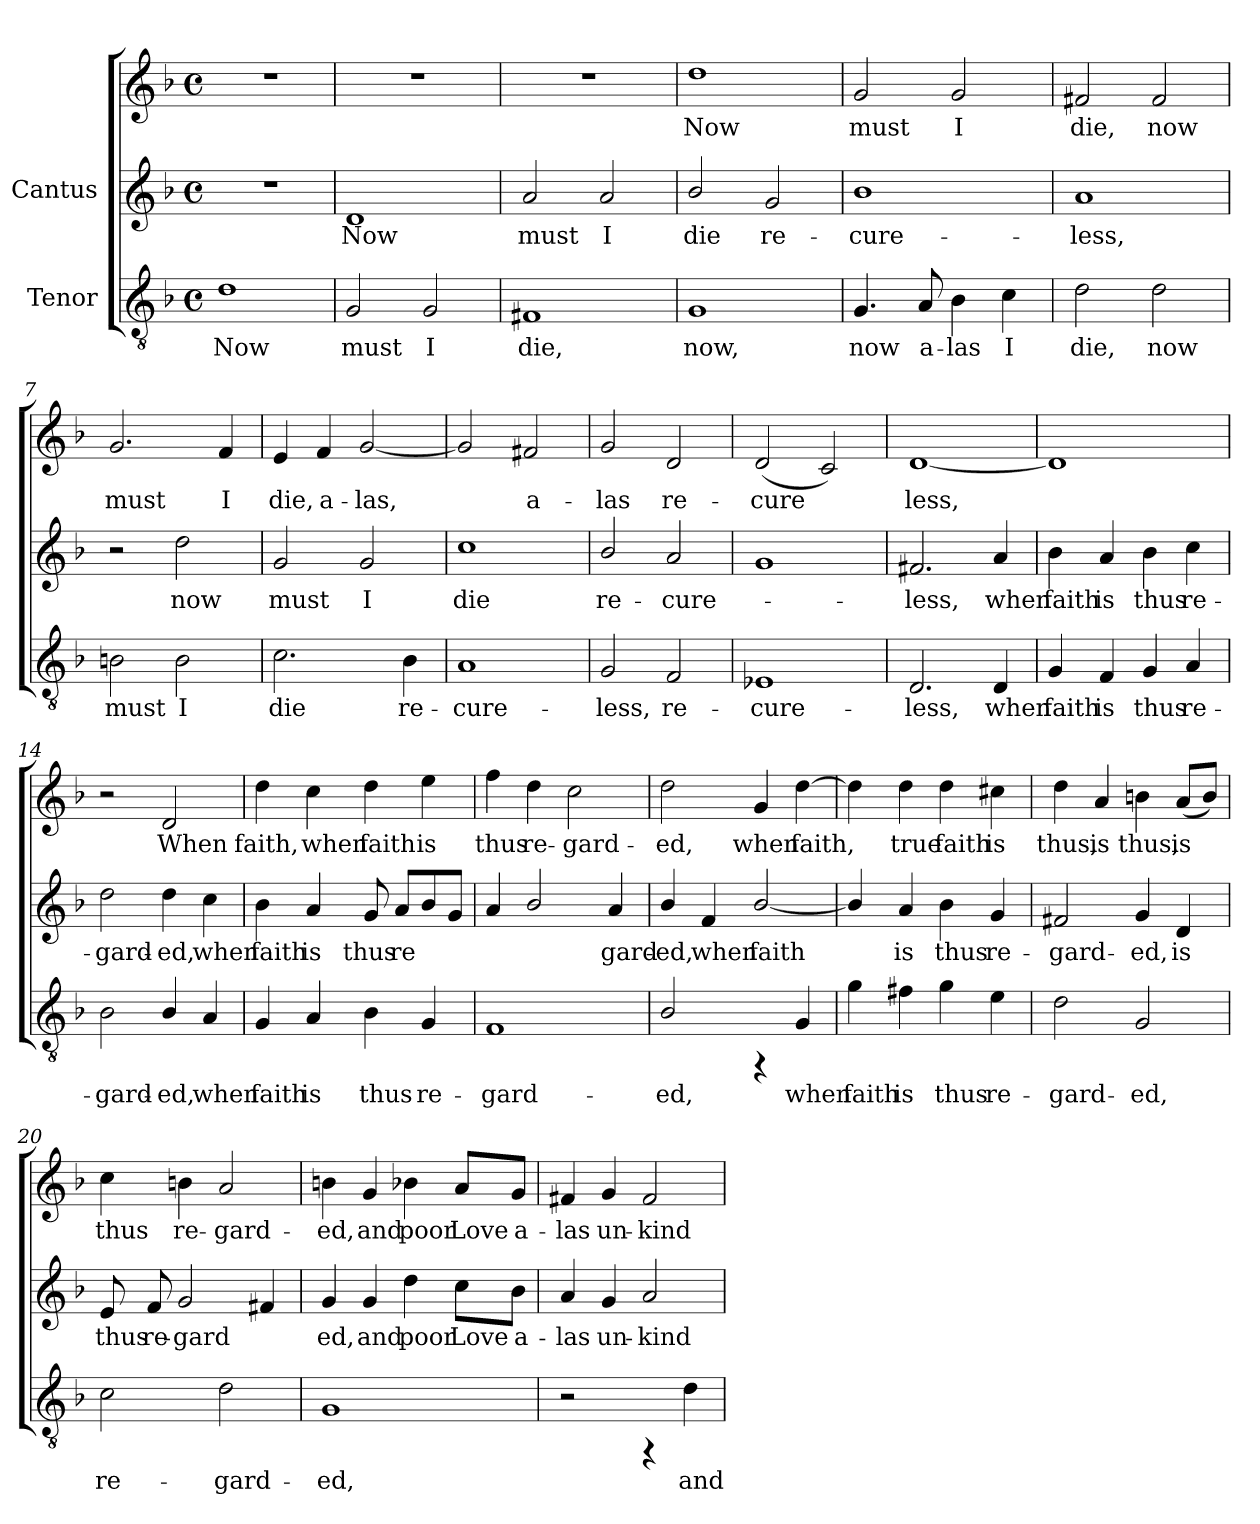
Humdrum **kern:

**kern	**text	**kern	**text	**kern	**text
*part2	*part2	*part1	*part1	*part1	*part1
*staff3	*staff3	*staff2	*staff2	*staff1	*staff1
*I"Tenor	*	*I"Cantus	*	*	*
!!LO:PB:g=z
*stria5	*	*stria5	*	*stria5	*
*clefGv2	*	*clefG2	*	*clefG2	*
*k[b-]	*	*k[b-]	*	*k[b-]	*
*F:	*	*F:	*	*F:	*
*M4/4	*	*M4/4	*	*M4/4	*
*met(c)	*	*met(c)	*	*met(c)	*
*MM132	*	*MM132	*	*MM132	*
=1	=1	=1	=1	=1	=1
!	!LO:LY:b:cj	!	!	!	!
1d	Now	1r	.	1r	.
=2	=2	=2	=2	=2	=2
!	!LO:LY:b:cj	!	!LO:LY:b:cj	!	!
2G/	must	1d	Now	1r	.
!	!LO:LY:b:cj	!	!	!	!
2G/	I	.	.	.	.
=3	=3	=3	=3	=3	=3
!	!LO:LY:b:cj	!	!LO:LY:b:cj	!	!
1F#X	die,	2a/	must	1r	.
!	!	!	!LO:LY:b:cj	!	!
.	.	2a/	I	.	.
=4	=4	=4	=4	=4	=4
!	!LO:LY:b:cj	!	!LO:LY:b:cj	!	!LO:LY:b:cj
1G	now,	2b-/	die	1dd	Now
!	!	!	!LO:LY:b:cj	!	!
.	.	2g/	re-	.	.
=5	=5	=5	=5	=5	=5
!	!LO:LY:b:cj	!	!LO:LY:b:cj	!	!LO:LY:b:cj
4.G/	now	1b-	cure-	2g/	-must
!	!LO:LY:b:cj	!	!	!	!
8A/	a-	.	.	.	.
!	!LO:LY:b:cj	!	!	!	!LO:LY:b:cj
4B-\	-las	.	.	2g/	I
!	!LO:LY:b:cj	!	!	!	!
4c\	I	.	.	.	.
=6	=6	=6	=6	=6	=6
!	!LO:LY:b:cj	!	!LO:LY:b:cj	!	!LO:LY:b:cj
2d\	die,	1a	less,	2f#X/	-die,
!	!LO:LY:b:cj	!	!	!	!LO:LY:b:cj
2d\	now	.	.	2f#/	now
!!LO:LB:g=z
=7	=7	=7	=7	=7	=7
!	!LO:LY:b:cj	!	!	!	!LO:LY:b:cj
2Bn\	must	2r	.	2.g/	must
!	!LO:LY:b:cj	!	!LO:LY:b:cj	!	!
2B\	I	2dd\	now	.	.
!	!	!	!	!	!LO:LY:b:cj
.	.	.	.	4f/	I
=8	=8	=8	=8	=8	=8
!	!LO:LY:b:cj	!	!LO:LY:b:cj	!	!LO:LY:b:cj
2.c\	die	2g/	must	4e/	die,
!	!	!	!	!	!LO:LY:b:cj
.	.	.	.	4f/	a-
!	!	!	!LO:LY:b:cj	!	!LO:LY:b:cj
.	.	2g/	I	[<2g/	-las,
!	!LO:LY:b:cj	!	!	!	!
4B-\	re-	.	.	.	.
=9	=9	=9	=9	=9	=9
!	!LO:LY:b:cj	!	!LO:LY:b:cj	!	!LO:LY:b:cj
1A	-cure-	1cc	-die	2g/]	.
!	!	!	!	!	!LO:LY:b:cj
.	.	.	.	2f#X/	a-
=10	=10	=10	=10	=10	=10
!	!LO:LY:b:cj	!	!LO:LY:b:cj	!	!LO:LY:b:cj
2G/	-less,	2b-/	-re-	2g/	las
!	!LO:LY:b:cj	!	!LO:LY:b:cj	!	!LO:LY:b:cj
2F/	re-	2a/	-cure-	2d/	re-
=11	=11	=11	=11	=11	=11
!	!LO:LY:b:cj	!	!	!	!LO:LY:b:cj
1E-X	-cure-	1g	.	(<2d/	-cure-
!	!	!	!	!	!LO:LY:b:cj
.	.	.	.	2c/)	--
=12	=12	=12	=12	=12	=12
!	!LO:LY:b:cj	!	!LO:LY:b:cj	!	!LO:LY:b:cj
2.D/	-less,	2.f#X/	less,	[<1d	-less,
!	!LO:LY:b:cj	!	!LO:LY:b:cj	!	!
4D/	when	4a/	when	.	.
=13	=13	=13	=13	=13	=13
!	!LO:LY:b:cj	!	!LO:LY:b:cj	!	!
4G/	faith	4b-\	faith	1d]	.
!	!LO:LY:b:cj	!	!LO:LY:b:cj	!	!
4F/	is	4a/	is	.	.
!	!LO:LY:b:cj	!	!LO:LY:b:cj	!	!
4G/	thus	4b-\	thus	.	.
!	!LO:LY:b:cj	!	!LO:LY:b:cj	!	!
4A/	re-	4cc\	re-	.	.
!!LO:LB:g=z
=14	=14	=14	=14	=14	=14
!	!LO:LY:b:cj	!	!LO:LY:b:cj	!	!
2B-\	-gard-	2dd\	gard-	2r	.
!	!LO:LY:b:cj	!	!LO:LY:b:cj	!	!LO:LY:b:cj
4B-/	-ed,	4dd\	-ed,	2d/	-When
!	!LO:LY:b:cj	!	!LO:LY:b:cj	!	!
4A/	when	4cc\	when	.	.
=15	=15	=15	=15	=15	=15
!	!LO:LY:b:cj	!	!LO:LY:b:cj	!	!LO:LY:b:cj
4G/	faith	4b-\	faith	4dd\	faith,
!	!LO:LY:b:cj	!	!LO:LY:b:cj	!	!LO:LY:b:cj
4A/	is	4a/	is	4cc\	when
!	!LO:LY:b:cj	!	!LO:LY:b:cj	!	!LO:LY:b:cj
4B-\	thus	8g/	thus	4dd\	faith
!	!	!	!LO:LY:b:cj	!	!
.	.	8a/L	re-	.	.
!	!LO:LY:b:cj	!	!LO:LY:b:cj	!	!LO:LY:b:cj
4G/	re-	8b-/	--	4ee\	is
!	!	!	!LO:LY:b:cj	!	!
.	.	8g/J	--	.	.
=16	=16	=16	=16	=16	=16
!	!LO:LY:b:cj	!	!LO:LY:b:cj	!	!LO:LY:b:cj
1F	-gard-	4a/	-	4ff\	-thus
!	!	!	!LO:LY:b:cj	!	!LO:LY:b:cj
.	.	2b-/	.	4dd\	re-
!	!	!	!	!	!LO:LY:b:cj
.	.	.	.	2cc\	-gard-
!	!	!	!LO:LY:b:cj	!	!
.	.	4a/	gard-	.	.
=17	=17	=17	=17	=17	=17
!	!LO:LY:b:cj	!	!LO:LY:b:cj	!	!LO:LY:b:cj
2B-/	-ed,	4b-/	ed,	2dd\	-ed,
!	!	!	!LO:LY:b:cj	!	!
.	.	4f/	when	.	.
!	!	!	!LO:LY:b:cj	!	!LO:LY:b:cj
4rFF	.	[<2b-/	faith	4g/	when
!	!LO:LY:b:cj	!	!	!	!LO:LY:b:cj
4G/	when	.	.	[>4dd\	faith,
!!LO:LB:g=z
=18	=18	=18	=18	=18	=18
!	!LO:LY:b:cj	!	!LO:LY:b:cj	!	!LO:LY:b:cj
4g\	faith	4b-/]	.	4dd\]	.
!	!LO:LY:b:cj	!	!LO:LY:b:cj	!	!LO:LY:b:cj
4f#X\	is	4a/	is	4dd\	true
!	!LO:LY:b:cj	!	!LO:LY:b:cj	!	!LO:LY:b:cj
4g\	thus	4b-\	thus	4dd\	faith
!	!LO:LY:b:cj	!	!LO:LY:b:cj	!	!LO:LY:b:cj
4e\	re-	4g/	re-	4cc#X\	is
=19	=19	=19	=19	=19	=19
!	!LO:LY:b:cj	!	!LO:LY:b:cj	!	!LO:LY:b:cj
2d\	-gard-	2f#X/	gard-	4dd\	-thus,
!	!	!	!	!	!LO:LY:b:cj
.	.	.	.	4a/	is
!	!LO:LY:b:cj	!	!LO:LY:b:cj	!	!LO:LY:b:cj
2G/	-ed,	4g/	-ed,	4bn\	thus,
!	!	!	!LO:LY:b:cj	!	!LO:LY:b:cj
.	.	4d/	is	(<8a/L	is
!	!	!	!	!	!LO:LY:b:cj
.	.	.	.	8b/J)	.
=20	=20	=20	=20	=20	=20
!	!LO:LY:b:cj	!	!LO:LY:b:cj	!	!LO:LY:b:cj
2c\	re-	8e/	-thus	4cc\	thus
!	!	!	!LO:LY:b:cj	!	!
.	.	8f/	re-	.	.
!	!	!	!LO:LY:b:cj	!	!LO:LY:b:cj
.	.	2g/	-gard-	4bn\	re-
!	!LO:LY:b:cj	!	!	!	!LO:LY:b:cj
2d\	-gard-	.	.	2a/	-gard-
!	!	!	!LO:LY:b:cj	!	!
.	.	4f#X/	--	.	.
=21	=21	=21	=21	=21	=21
!	!LO:LY:b:cj	!	!LO:LY:b:cj	!	!LO:LY:b:cj
1G	-ed,	4g/	-ed,	4bn\	-ed,
!	!	!	!LO:LY:b:cj	!	!LO:LY:b:cj
.	.	4g/	and	4g/	and
!	!	!	!LO:LY:b:cj	!	!LO:LY:b:cj
.	.	4dd\	poor	4b-X\	poor
!	!	!	!LO:LY:b:cj	!	!LO:LY:b:cj
.	.	8cc\L	Love	8a/L	Love
!	!	!	!LO:LY:b:cj	!	!LO:LY:b:cj
.	.	8b-\J	a-	8g/J	a-
!!LO:PB:g=z
=22	=22	=22	=22	=22	=22
!	!	!	!LO:LY:b:cj	!	!LO:LY:b:cj
2r	.	4a/	-las	4f#X/	-las
!	!	!	!LO:LY:b:cj	!	!LO:LY:b:cj
.	.	4g/	un-	4g/	un-
!	!	!	!LO:LY:b:cj	!	!LO:LY:b:cj
4rFF	.	2a/	-kind-	2f#/	-kind-
!	!LO:LY:b:cj	!	!	!	!
4d\	and	.	.	.	.
=	=	=	=	=	=
*-	*-	*-	*-	*-	*-
